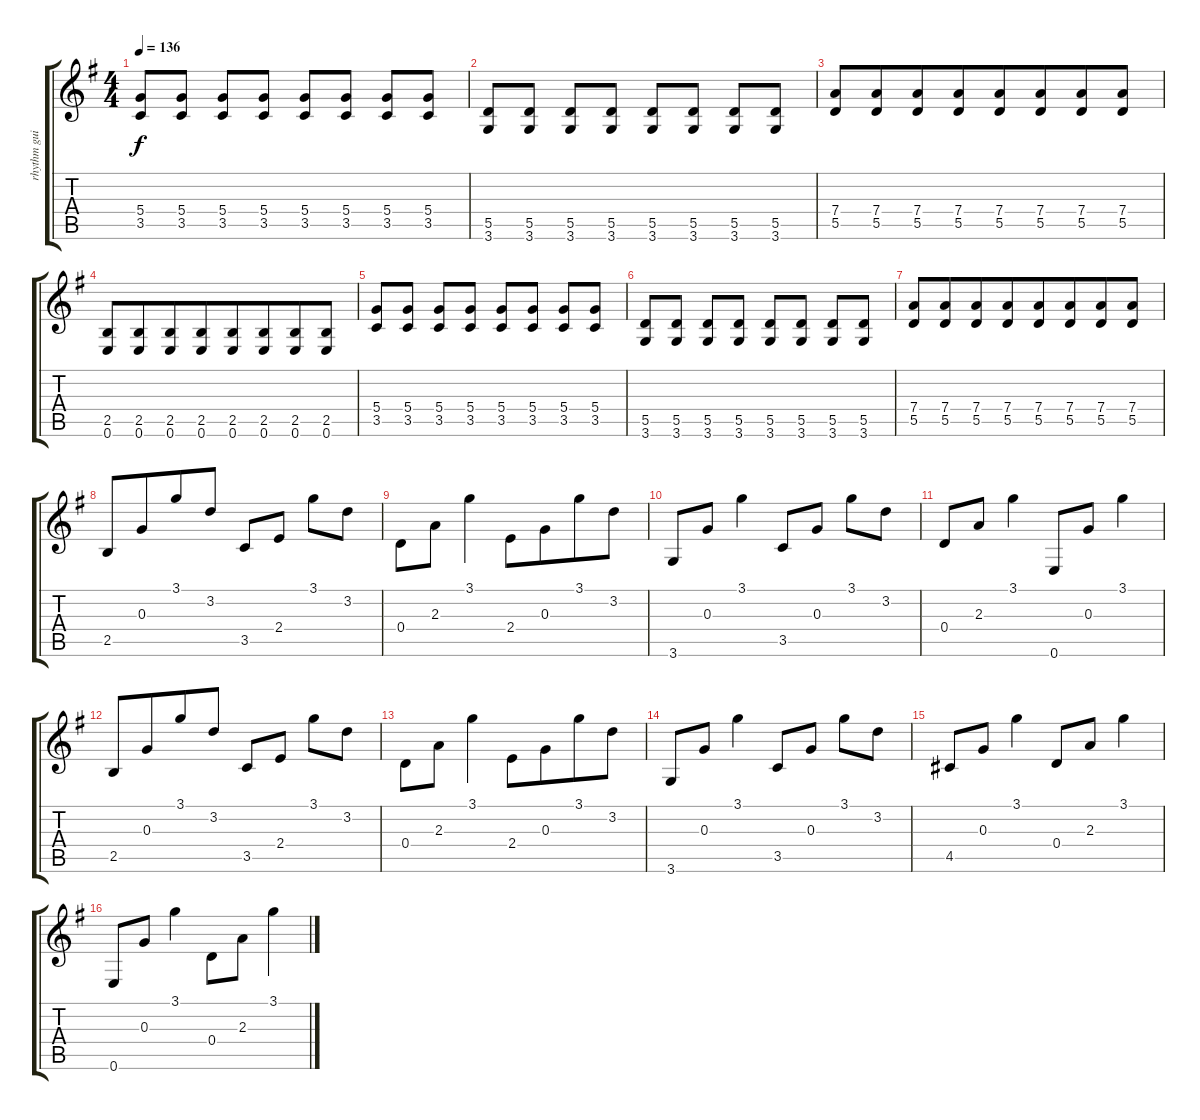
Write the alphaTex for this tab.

\track ("rhythm guitar I" "rhythm gui") {instrument overdrivenguitar}
\staff {score tabs}
\tuning (E4 B3 G3 D3 A2 E2) {hide}
\ts (4 4)
\tempo 136
\clef g2
\ks g
(5.4 3.5).8{dy f} (5.4 3.5).8 (5.4 3.5).8 (5.4 3.5).8 (5.4 3.5).8 (5.4 3.5).8 (5.4 3.5).8 (5.4 3.5).8 |
(5.5 3.6).8 (5.5 3.6).8 (5.5 3.6).8 (5.5 3.6).8 (5.5 3.6).8 (5.5 3.6).8 (5.5 3.6).8 (5.5 3.6).8 |
(7.4 5.5).8{beam merge} (7.4 5.5).8{beam merge} (7.4 5.5).8{beam merge} (7.4 5.5).8{beam merge} (7.4 5.5).8{beam merge} (7.4 5.5).8{beam merge} (7.4 5.5).8{beam merge} (7.4 5.5).8 |
(2.5 0.6).8{beam merge} (2.5 0.6).8{beam merge} (2.5 0.6).8{beam merge} (2.5 0.6).8{beam merge} (2.5 0.6).8{beam merge} (2.5 0.6).8{beam merge} (2.5 0.6).8{beam merge} (2.5 0.6).8 |
(5.4 3.5).8 (5.4 3.5).8 (5.4 3.5).8 (5.4 3.5).8 (5.4 3.5).8 (5.4 3.5).8 (5.4 3.5).8 (5.4 3.5).8 |
(5.5 3.6).8 (5.5 3.6).8 (5.5 3.6).8 (5.5 3.6).8 (5.5 3.6).8 (5.5 3.6).8 (5.5 3.6).8 (5.5 3.6).8 |
(7.4 5.5).8{beam merge} (7.4 5.5).8{beam merge} (7.4 5.5).8{beam merge} (7.4 5.5).8{beam merge} (7.4 5.5).8{beam merge} (7.4 5.5).8{beam merge} (7.4 5.5).8{beam merge} (7.4 5.5).8 |
2.5.8{beam merge} 0.3.8{beam merge} 3.1.8 3.2.8 3.5.8 2.4.8 3.1.8 3.2.8 |
0.4.8 2.3.8{beam merge} 3.1.4 2.4.8{beam merge} 0.3.8{beam merge} 3.1.8{beam merge} 3.2.8 |
3.6.8 0.3.8 3.1.4 3.5.8 0.3.8 3.1.8 3.2.8 |
0.4.8 2.3.8 3.1.4 0.6.8 0.3.8 3.1.4 |
2.5.8{beam merge} 0.3.8{beam merge} 3.1.8 3.2.8 3.5.8 2.4.8 3.1.8 3.2.8 |
0.4.8 2.3.8{beam merge} 3.1.4 2.4.8{beam merge} 0.3.8{beam merge} 3.1.8{beam merge} 3.2.8 |
3.6.8 0.3.8 3.1.4 3.5.8 0.3.8 3.1.8 3.2.8 |
4.5.8 0.3.8 3.1.4 0.4.8{beam merge} 2.3.8 3.1.4 |
0.6.8 0.3.8 3.1.4 0.4.8 2.3.8{beam merge} 3.1.4
